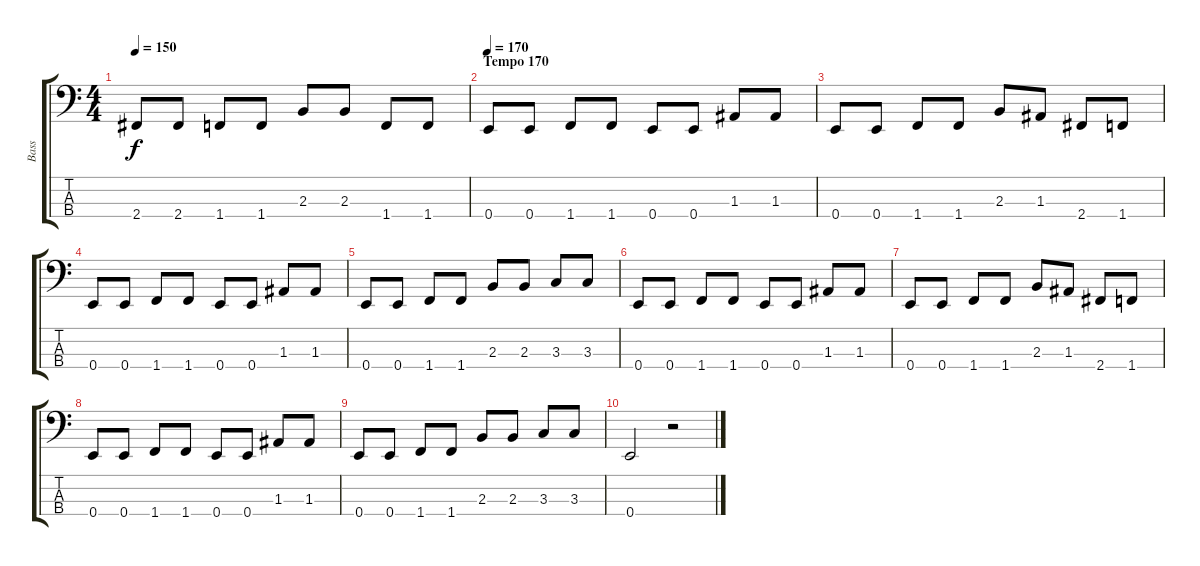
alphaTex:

\track ("Bass" "Bass") {instrument electricbassfinger}
\staff {score tabs}
\tuning (G2 D2 A1 E1) {hide}
\ts (4 4)
\tempo 150
\clef f4
\ks c
2.4.8{dy f} 2.4.8 1.4.8 1.4.8 2.3.8 2.3.8 1.4.8 1.4.8 |
\section ("" "Tempo 170")
\tempo 170
0.4.8 0.4.8 1.4.8 1.4.8 0.4.8 0.4.8 1.3.8 1.3.8 |
0.4.8 0.4.8 1.4.8 1.4.8 2.3.8 1.3.8 2.4.8 1.4.8 |
0.4.8 0.4.8 1.4.8 1.4.8 0.4.8 0.4.8 1.3.8 1.3.8 |
0.4.8 0.4.8 1.4.8 1.4.8 2.3.8 2.3.8 3.3.8 3.3.8 |
0.4.8 0.4.8 1.4.8 1.4.8 0.4.8 0.4.8 1.3.8 1.3.8 |
0.4.8 0.4.8 1.4.8 1.4.8 2.3.8 1.3.8 2.4.8 1.4.8 |
0.4.8 0.4.8 1.4.8 1.4.8 0.4.8 0.4.8 1.3.8 1.3.8 |
0.4.8 0.4.8 1.4.8 1.4.8 2.3.8 2.3.8 3.3.8 3.3.8 |
0.4.2 r.2
